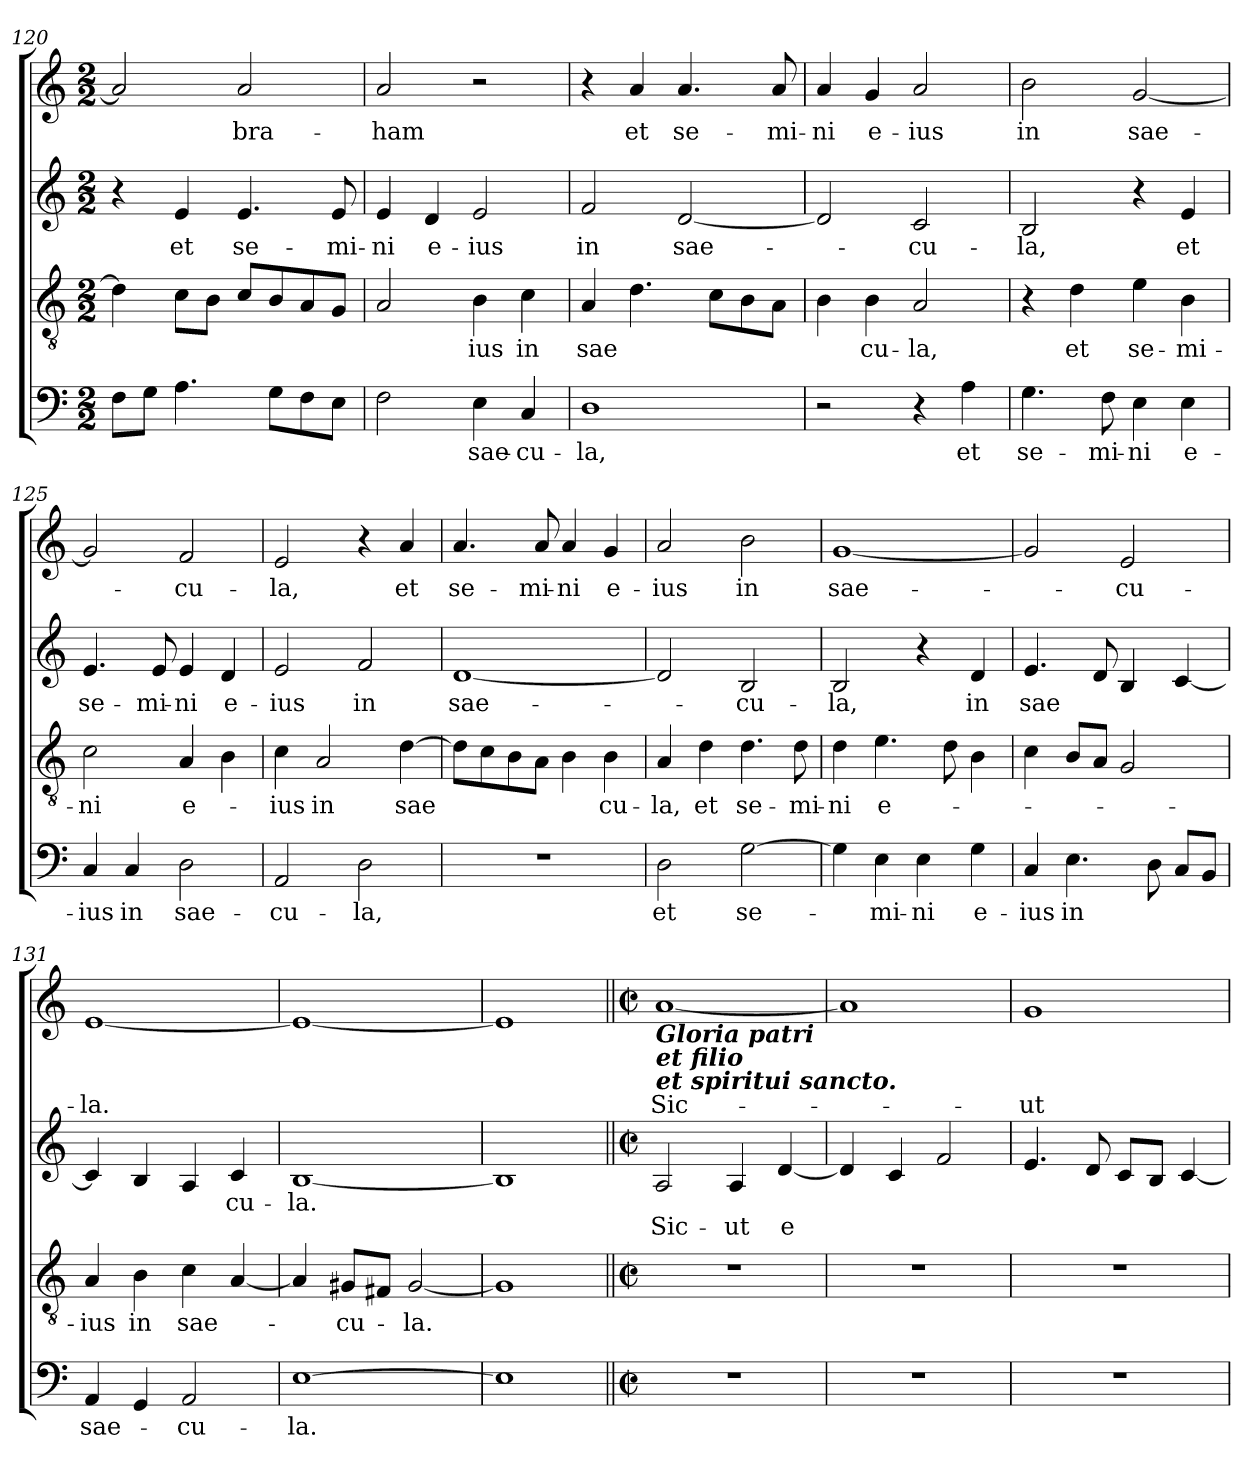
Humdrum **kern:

**kern	**text	**kern	**text	**kern	**text	**text	**kern	**text
*part4	*part4	*part3	*part3	*part2	*part2	*part2	*part1	*part1
*staff4	*staff4	*staff3	*staff3	*staff2	*staff2	*staff2	*staff1	*staff1
*clefF4	*	*clefGv2	*	*clefG2	*	*	*clefG2	*
*k[]	*	*k[]	*	*k[]	*	*	*k[]	*
*C:	*	*C:	*	*C:	*	*	*C:	*
*M2/2	*	*M2/2	*	*M2/2	*	*	*M2/2	*
=120	=120	=120	=120	=120	=120	=120	=120	=120
8F\L	.	4d\]	.	4r	.	.	2a/]	.
8G\J	.	.	.	.	.	.	.	.
!	!	!	!	!	!LO:LY:b	!	!	!
4.A\	.	8c\L	.	4e/	et	.	.	.
.	.	8B\J	.	.	.	.	.	.
!	!	!	!	!	!LO:LY:b	!	!	!LO:LY:b
.	.	8c/L	.	4.e/	se-	.	2a/	-bra-
8G\L	.	8B/	.	.	.	.	.	.
8F\	.	8A/	.	.	.	.	.	.
!	!	!	!	!	!LO:LY:b	!	!	!
8E\J	.	8G/J	.	8e/	-mi-	.	.	.
=121	=121	=121	=121	=121	=121	=121	=121	=121
!	!	!	!	!	!LO:LY:b	!	!	!LO:LY:b
2F\	.	2A/	.	4e/	-ni	.	2a/	-ham
!	!	!	!	!	!LO:LY:b	!	!	!
.	.	.	.	4d/	e-	.	.	.
!	!LO:LY:b	!	!LO:LY:b	!	!LO:LY:b	!	!	!
4E\	sae-	4B\	-ius	2e/	-ius	.	2r	.
!	!LO:LY:b	!	!LO:LY:b	!	!	!	!	!
4C/	-cu-	4c\	in	.	.	.	.	.
!!LO:PB:g=z
=122	=122	=122	=122	=122	=122	=122	=122	=122
!	!LO:LY:b	!	!LO:LY:b	!	!LO:LY:b	!	!	!
1D	-­la,	4A/	sae	2f/	in	.	4r	.
!	!	!	!	!	!	!	!	!LO:LY:b
.	.	4.d\	.	.	.	.	4a/	et
!	!	!	!	!	!LO:LY:b	!	!	!LO:LY:b
.	.	.	.	[2d/	sae-	.	4.a/	se-
.	.	8c\L	.	.	.	.	.	.
.	.	8B\	.	.	.	.	.	.
!	!	!	!	!	!	!	!	!LO:LY:b
.	.	8A\J	.	.	.	.	8a/	-mi-
=123	=123	=123	=123	=123	=123	=123	=123	=123
!	!	!	!	!	!	!	!	!LO:LY:b
2r	.	4B\	.	2d/]	.	.	4a/	-ni
!	!	!	!LO:LY:b	!	!	!	!	!LO:LY:b
.	.	4B\	cu-	.	.	.	4g/	e-
!	!	!	!LO:LY:b	!	!LO:LY:b	!	!	!LO:LY:b
4r	.	2A/	-la,	2c/	-cu-	.	2a/	-ius
!	!LO:LY:b	!	!	!	!	!	!	!
4A\	et	.	.	.	.	.	.	.
=124	=124	=124	=124	=124	=124	=124	=124	=124
!	!LO:LY:b	!	!	!	!LO:LY:b	!	!	!LO:LY:b
4.G\	se-	4r	.	2B/	-la,	.	2b\	in
!	!	!	!LO:LY:b	!	!	!	!	!
.	.	4d\	et	.	.	.	.	.
!	!LO:LY:b	!	!	!	!	!	!	!
8F\	-mi-	.	.	.	.	.	.	.
!	!LO:LY:b	!	!LO:LY:b	!	!	!	!	!LO:LY:b
4E\	-ni	4e\	se-	4r	.	.	[2g/	sae-
!	!LO:LY:b	!	!LO:LY:b	!	!LO:LY:b	!	!	!
4E\	e-	4B\	-mi-	4e/	et	.	.	.
=125	=125	=125	=125	=125	=125	=125	=125	=125
!	!LO:LY:b	!	!LO:LY:b	!	!LO:LY:b	!	!	!
4C/	-ius	2c\	-ni	4.e/	se-	.	2g/]	.
!	!LO:LY:b	!	!	!	!	!	!	!
4C/	in	.	.	.	.	.	.	.
!	!	!	!	!	!LO:LY:b	!	!	!
.	.	.	.	8e/	-mi-	.	.	.
!	!LO:LY:b	!	!LO:LY:b	!	!LO:LY:b	!	!	!LO:LY:b
2D\	sae-	4A/	e-	4e/	-ni	.	2f/	-cu-
!	!	!	!	!	!LO:LY:b	!	!	!
.	.	4B\	.	4d/	e-	.	.	.
=126	=126	=126	=126	=126	=126	=126	=126	=126
!	!LO:LY:b	!	!LO:LY:b	!	!LO:LY:b	!	!	!LO:LY:b
2AA/	-cu-	4c\	-ius	2e/	-ius	.	2e/	-la,
!	!	!	!LO:LY:b	!	!	!	!	!
.	.	2A/	in	.	.	.	.	.
!	!LO:LY:b	!	!	!	!LO:LY:b	!	!	!
2D\	-la,	.	.	2f/	in	.	4r	.
!	!	!	!LO:LY:b	!	!	!	!	!LO:LY:b
.	.	[4d\	sae	.	.	.	4a/	et
=127	=127	=127	=127	=127	=127	=127	=127	=127
!	!	!	!	!	!LO:LY:b	!	!	!LO:LY:b
1r	.	8d\L]	.	[1d	sae-	.	4.a/	se-
.	.	8c\	.	.	.	.	.	.
.	.	8B\	.	.	.	.	.	.
!	!	!	!	!	!	!	!	!LO:LY:b
.	.	8A\J	.	.	.	.	8a/	-mi-
!	!	!	!	!	!	!	!	!LO:LY:b
.	.	4B\	.	.	.	.	4a/	-ni
!	!	!	!LO:LY:b	!	!	!	!	!LO:LY:b
.	.	4B\	cu-	.	.	.	4g/	e-
!!LO:LB:g=z
=128	=128	=128	=128	=128	=128	=128	=128	=128
!	!LO:LY:b	!	!LO:LY:b	!	!	!	!	!LO:LY:b
2D\	et	4A/	-­la,	2d/]	.	.	2a/	-­ius
!	!	!	!LO:LY:b	!	!	!	!	!
.	.	4d\	et	.	.	.	.	.
!	!LO:LY:b	!	!LO:LY:b	!	!LO:LY:b	!	!	!LO:LY:b
[2G\	se-	4.d\	se-	2B/	-cu-	.	2b\	in
!	!	!	!LO:LY:b	!	!	!	!	!
.	.	8d\	-mi-	.	.	.	.	.
=129	=129	=129	=129	=129	=129	=129	=129	=129
!	!	!	!LO:LY:b	!	!LO:LY:b	!	!	!LO:LY:b
4G\]	.	4d\	-ni	2B/	-la,	.	[1g	sae-
!	!LO:LY:b	!	!LO:LY:b	!	!	!	!	!
4E\	-mi-	4.e\	e-	.	.	.	.	.
!	!LO:LY:b	!	!	!	!	!	!	!
4E\	-ni	.	.	4r	.	.	.	.
.	.	8d\	.	.	.	.	.	.
!	!LO:LY:b	!	!	!	!LO:LY:b	!	!	!
4G\	e-	4B\	.	4d/	in	.	.	.
=130	=130	=130	=130	=130	=130	=130	=130	=130
!	!LO:LY:b	!	!	!	!LO:LY:b	!	!	!
4C/	-ius	4c\	.	4.e/	sae	.	2g/]	.
!	!LO:LY:b	!	!	!	!	!	!	!
4.E\	in	8B/L	.	.	.	.	.	.
.	.	8A/J	.	8d/	.	.	.	.
!	!	!	!	!	!	!	!	!LO:LY:b
.	.	2G/	.	4B/	.	.	2e/	-cu-
8D\	.	.	.	.	.	.	.	.
8C/L	.	.	.	[4c/	.	.	.	.
8BB/J	.	.	.	.	.	.	.	.
=131	=131	=131	=131	=131	=131	=131	=131	=131
!	!LO:LY:b	!	!LO:LY:b	!	!	!	!	!LO:LY:b
4AA/	sae-	4A/	-ius	4c/]	.	.	[1e	-la.
!	!	!	!LO:LY:b	!	!	!	!	!
4GG/	.	4B\	in	4B/	.	.	.	.
!	!LO:LY:b	!	!LO:LY:b	!	!	!	!	!
2AA/	-cu-	4c\	sae-	4A/	.	.	.	.
!	!	!	!	!	!LO:LY:b	!	!	!
.	.	[4A/	.	4c/	cu-	.	.	.
=132	=132	=132	=132	=132	=132	=132	=132	=132
!	!LO:LY:b	!	!	!	!LO:LY:b	!	!	!
[1E	-la.	4A/]	.	[1B	-la.	.	1e_	.
!	!	!	!LO:LY:b	!	!	!	!	!
.	.	8G#/L	-cu-	.	.	.	.	.
.	.	8F#/J	.	.	.	.	.	.
!	!	!	!LO:LY:b	!	!	!	!	!
.	.	[2G#/	-la.	.	.	.	.	.
=133	=133	=133	=133	=133	=133	=133	=133	=133
1E]	.	1G#]	.	1B]	.	.	1e]	.
!!LO:LB:g=z
=134||	=134||	=134||	=134||	=134||	=134||	=134||	=134||	=134||
*M2/2	*	*M2/2	*	*M2/2	*	*	*M2/2	*
*met(c|)	*	*met(c|)	*	*met(c|)	*	*	*met(c|)	*
!	!	!	!	!	!	!	!LO:TX:b:Bi:t=Gloria patri \net filio\net spiritui sancto.	!
!	!	!	!	!	!	!LO:LY:b	!	!LO:LY:b
1r	.	1r	.	2A/	.	-Sic-	[1a	Sic-
!	!	!	!	!	!	!LO:LY:b	!	!
.	.	.	.	4A/	.	-ut	.	.
!	!	!	!	!	!	!LO:LY:b	!	!
.	.	.	.	[4d/	.	e	.	.
=135	=135	=135	=135	=135	=135	=135	=135	=135
1r	.	1r	.	4d/]	.	.	1a]	.
.	.	.	.	4c/	.	.	.	.
.	.	.	.	2f/	.	.	.	.
=136	=136	=136	=136	=136	=136	=136	=136	=136
!	!	!	!	!	!	!	!	!LO:LY:b
1r	.	1r	.	4.e/	.	.	1g	-ut
.	.	.	.	8d/	.	.	.	.
.	.	.	.	8c/L	.	.	.	.
.	.	.	.	8B/J	.	.	.	.
.	.	.	.	[4c/	.	.	.	.
=	=	=	=	=	=	=	=	=
*-	*-	*-	*-	*-	*-	*-	*-	*-
